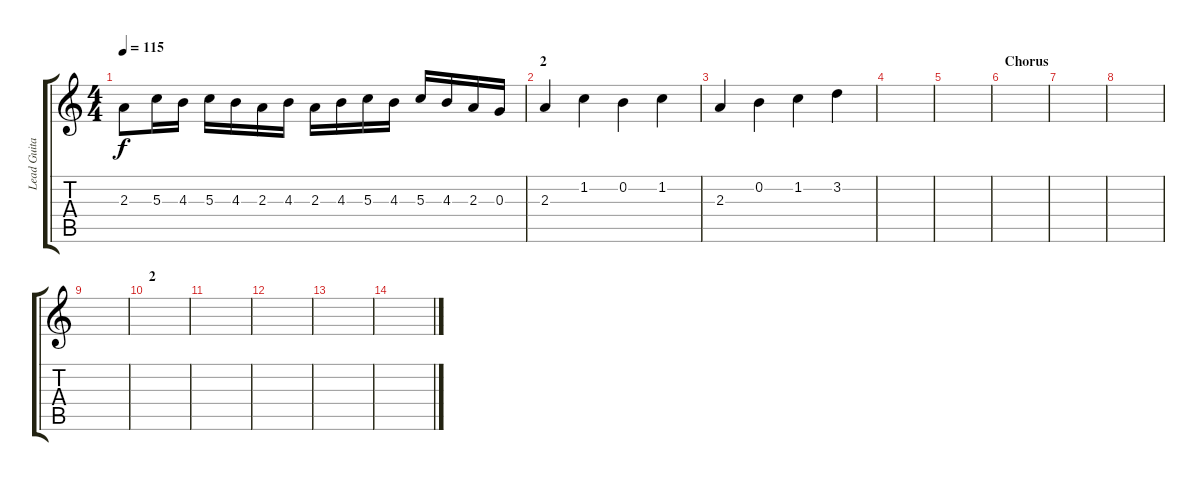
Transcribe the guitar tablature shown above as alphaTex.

\track ("Lead Guitar" "Lead Guita") {instrument distortionguitar}
\staff {score tabs}
\tuning (E4 B3 G3 D3 A2 E2) {hide}
\ts (4 4)
\tempo 115
\clef g2
\ks c
2.3.8{dy f} 5.3.16 4.3.16 5.3.16 4.3.16 2.3.16 4.3.16 2.3.16 4.3.16 5.3.16 4.3.16 5.3.16 4.3.16 2.3.16 0.3.16 |
\section ("" "2")
2.3.4 1.2.4 0.2.4 1.2.4 |
2.3.4 0.2.4 1.2.4 3.2.4 |
|
|
\section ("" "Chorus")
|
|
|
|
\section ("" "2")
|
|
|
|
\section ("" "")
